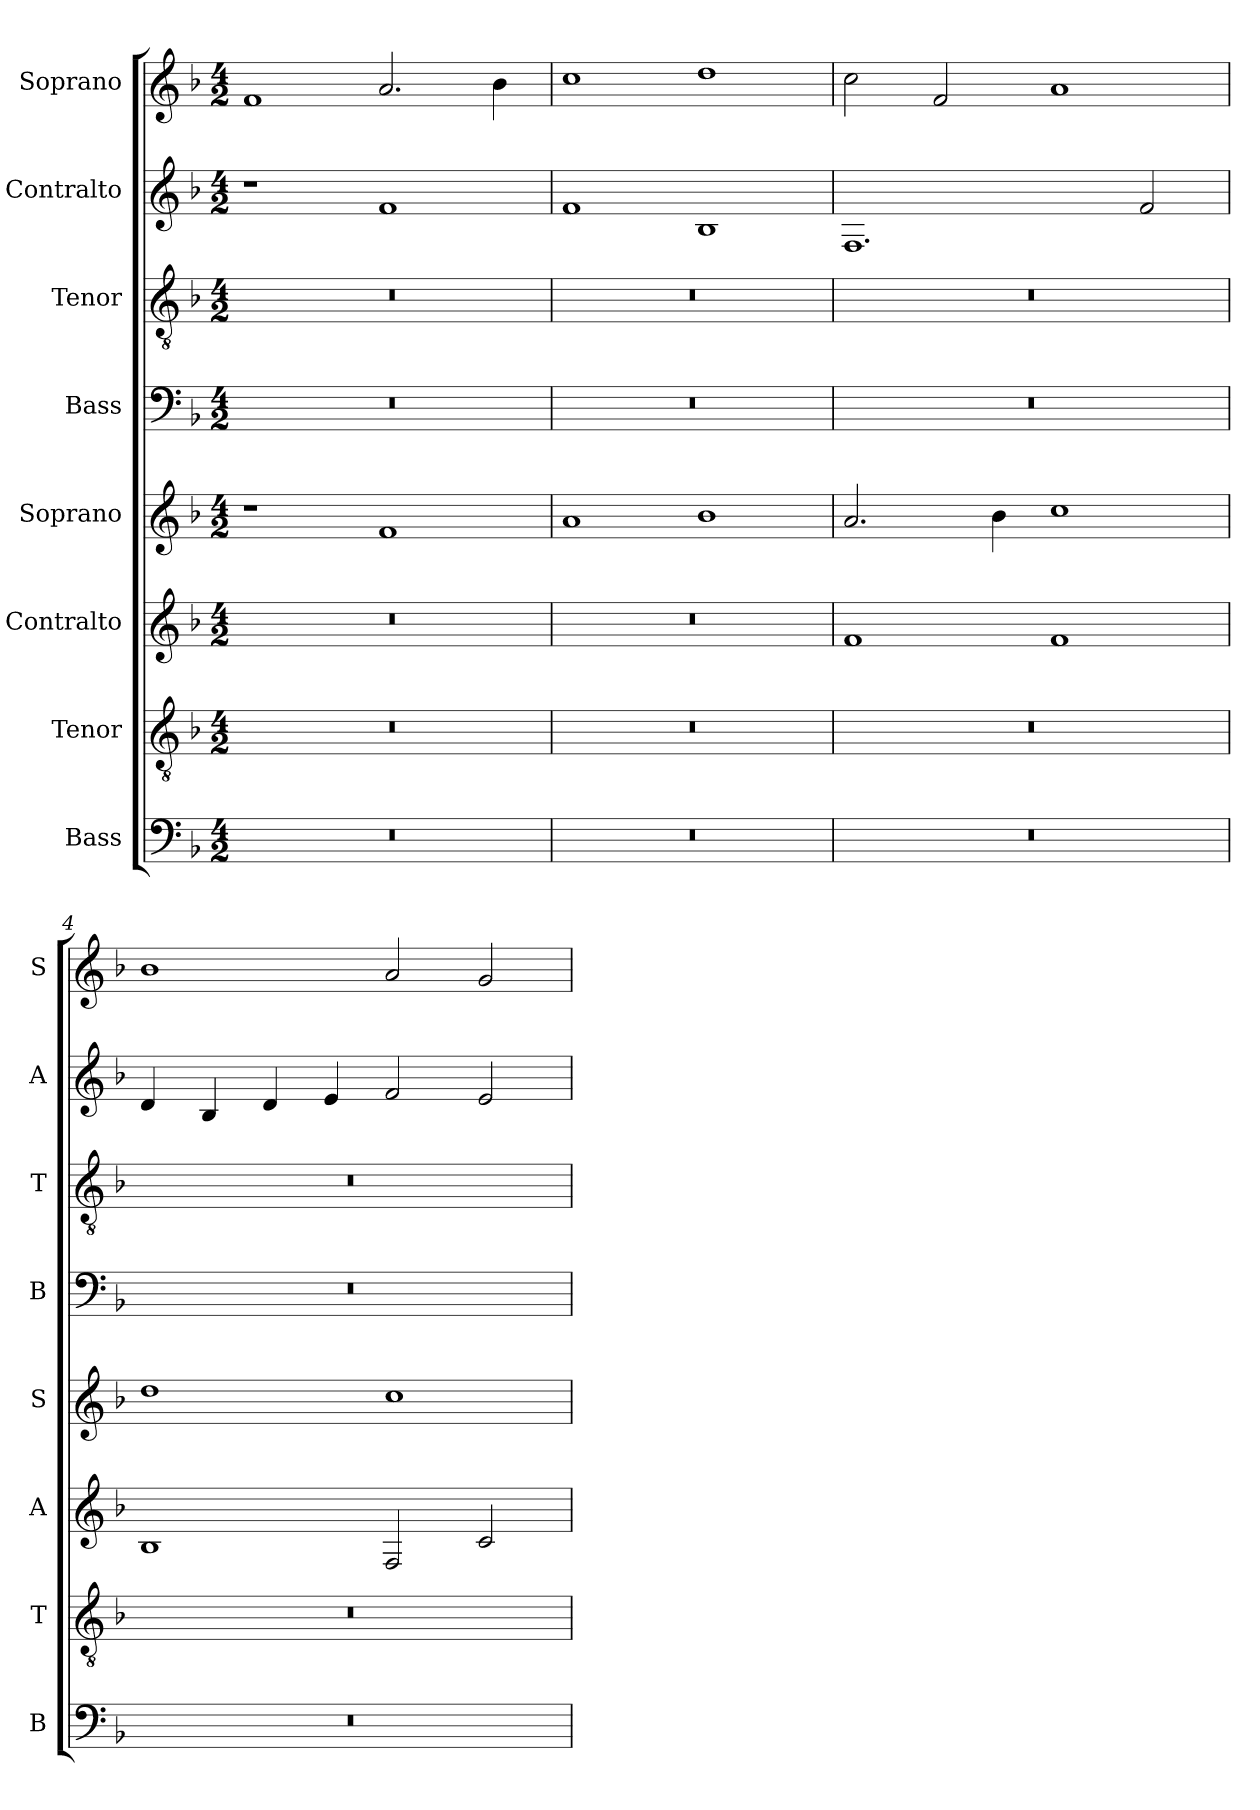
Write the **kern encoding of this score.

**kern	**kern	**kern	**kern	**kern	**kern	**kern	**kern
*part8	*part7	*part6	*part5	*part4	*part3	*part2	*part1
*staff8	*staff7	*staff6	*staff5	*staff4	*staff3	*staff2	*staff1
*I"Bass	*I"Tenor	*I"Contralto	*I"Soprano	*I"Bass	*I"Tenor	*I"Contralto	*I"Soprano
*I'B	*I'T	*I'A	*I'S	*I'B	*I'T	*I'A	*I'S
*clefF4	*clefGv2	*clefG2	*clefG2	*clefF4	*clefGv2	*clefG2	*clefG2
*k[b-]	*k[b-]	*k[b-]	*k[b-]	*k[b-]	*k[b-]	*k[b-]	*k[b-]
*F:ion	*F:ion	*F:ion	*F:ion	*F:ion	*F:ion	*F:ion	*F:ion
*M4/2	*M4/2	*M4/2	*M4/2	*M4/2	*M4/2	*M4/2	*M4/2
=1	=1	=1	=1	=1	=1	=1	=1
0r	0r	0r	1r	0r	0r	1r	1f
.	.	.	1f	.	.	1f	2.a
.	.	.	.	.	.	.	4b-
=2	=2	=2	=2	=2	=2	=2	=2
0r	0r	0r	1a	0r	0r	1f	1cc
.	.	.	1b-	.	.	1B-	1dd
=3	=3	=3	=3	=3	=3	=3	=3
0r	0r	1f	2.a	0r	0r	1.F	2cc
.	.	.	.	.	.	.	2f
.	.	.	4b-	.	.	.	.
.	.	1f	1cc	.	.	.	1a
.	.	.	.	.	.	2f	.
=4	=4	=4	=4	=4	=4	=4	=4
0r	0r	1B-	1dd	0r	0r	4d	1b-
.	.	.	.	.	.	4B-	.
.	.	.	.	.	.	4d	.
.	.	.	.	.	.	4e	.
.	.	2F	1cc	.	.	2f	2a
.	.	2c	.	.	.	2e	2g
=	=	=	=	=	=	=	=
*-	*-	*-	*-	*-	*-	*-	*-
